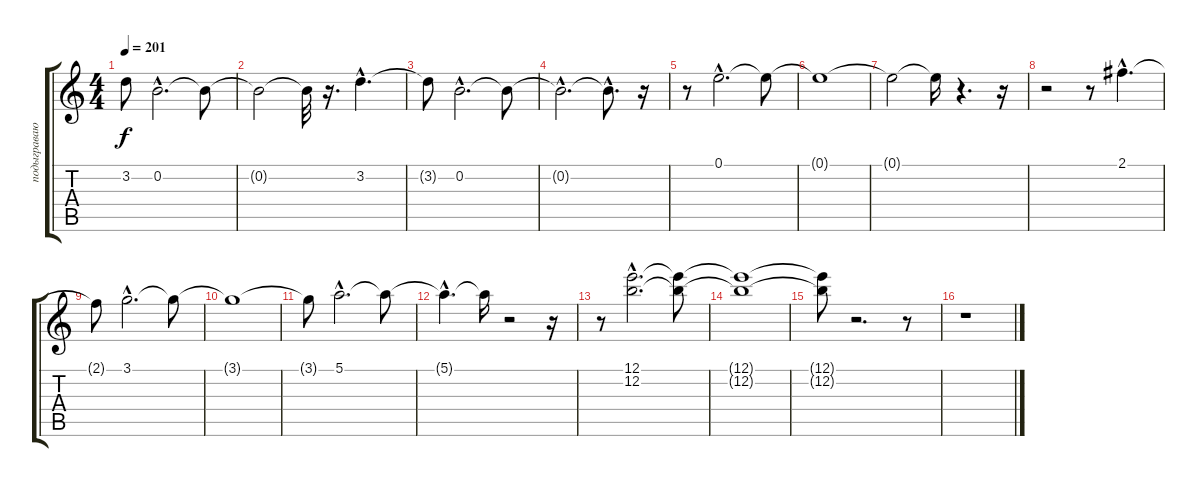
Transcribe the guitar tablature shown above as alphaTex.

\track ("подыгравающее соло" "подыграваю") {instrument electricguitarjazz}
\staff {score tabs}
\tuning (E4 B3 G3 D3 A2 E2) {hide}
\ts (4 4)
\tempo 201
\clef g2
\ks c
3.2{t}.8{dy f} 0.2{hac}.2{d} 0.2{t}.8 |
0.2{t}.2 0.2{t}.32 r.16{d} 3.2{hac}.4{d} |
3.2{t}.8 0.2{hac}.2{d} 0.2{t}.8 |
0.2{hac t}.2{d} 0.2{hac t}.8{d} r.16 |
r.8 0.1{hac}.2{d} 0.1{t}.8 |
0.1{t}.1 |
0.1{t}.2 0.1{t}.16 r.4{d} r.16 |
r.2 r.8 2.1{hac}.4{d} |
2.1{t}.8 3.1{hac}.2{d} 3.1{t}.8 |
3.1{t}.1 |
3.1{t}.8 5.1{hac}.2{d} 5.1{t}.8 |
5.1{hac t}.4{d} 5.1{t}.16 r.2 r.16 |
r.8 (12.1{hac} 12.2{hac}).2{d} (12.1{t} 12.2{t}).8 |
(12.1{t} 12.2{t}).1 |
(12.1{t} 12.2{t}).8 r.2{d} r.8 |
r.1
